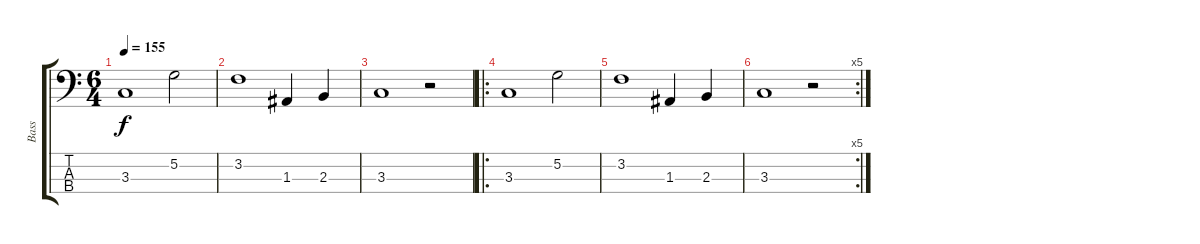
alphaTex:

\track ("Bass" "Bass") {instrument electricbassfinger}
\staff {score tabs}
\tuning (G2 D2 A1 E1) {hide}
\ts (6 4)
\tempo 155
\clef f4
\ks c
3.3.1{dy f instrument electricbassfinger} 5.2.2 |
3.2.1 1.3.4 2.3.4 |
3.3.1 r.2 |
\ro
3.3.1 5.2.2 |
3.2.1 1.3.4 2.3.4 |
\rc 5
3.3.1 r.2
